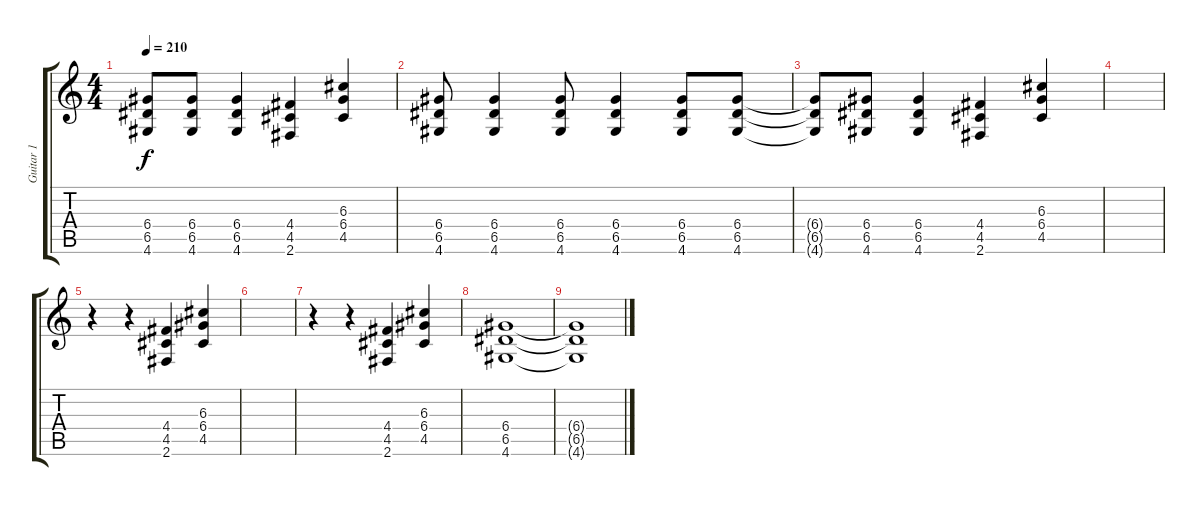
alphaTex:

\track ("Guitar 1" "Guitar 1") {instrument distortionguitar}
\staff {score tabs}
\tuning (E4 B3 G3 D3 A2 E2) {hide}
\ts (4 4)
\tempo 210
\clef g2
\ks c
(6.4{t} 6.5{t} 4.6{t}).8{dy f} (6.4 6.5 4.6).8 (6.4 6.5 4.6).4 (4.4 4.5 2.6).4 (6.3 6.4 4.5).4 |
(6.4 6.5 4.6).8 (6.4 6.5 4.6).4 (6.4 6.5 4.6).8 (6.4 6.5 4.6).4 (6.4 6.5 4.6).8 (6.4 6.5 4.6).8 |
(6.4{t} 6.5{t} 4.6{t}).8 (6.4 6.5 4.6).8 (6.4 6.5 4.6).4 (4.4 4.5 2.6).4 (6.3 6.4 4.5).4 |
|
r.4 r.4 (4.4 4.5 2.6).4 (6.3 6.4 4.5).4 |
|
r.4 r.4 (4.4 4.5 2.6).4 (6.3 6.4 4.5).4 |
(6.4 6.5 4.6).1 |
(6.4{t} 6.5{t} 4.6{t}).1
